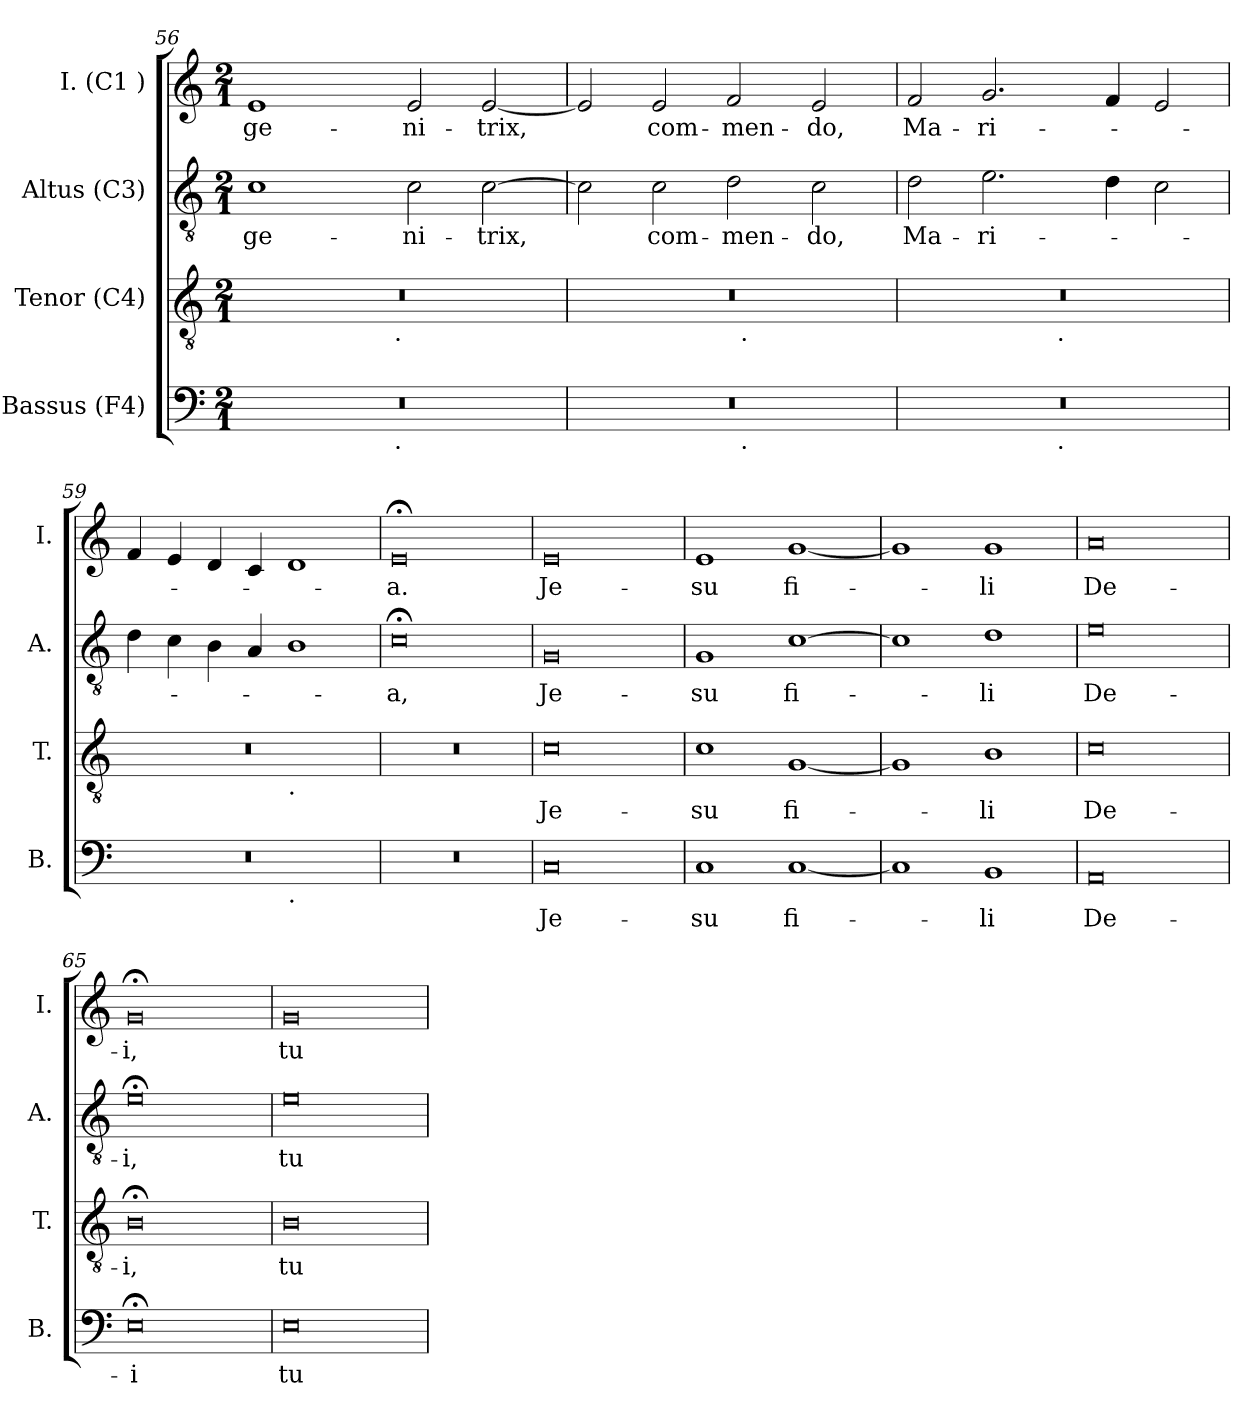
**kern	**text	**kern	**text	**kern	**text	**kern	**text
*part4	*part4	*part3	*part3	*part2	*part2	*part1	*part1
*staff4	*staff4	*staff3	*staff3	*staff2	*staff2	*staff1	*staff1
*I"Bassus (F4)	*	*I"Tenor (C4)	*	*I"Altus (C3)	*	*I"I. (C1 )	*
*I'B.	*	*I'T.	*	*I'A.	*	*I'I.	*
*clefF4	*	*clefGv2	*	*clefGv2	*	*clefG2	*
*k[]	*	*k[]	*	*k[]	*	*k[]	*
*C:	*	*C:	*	*C:	*	*C:	*
*M2/1	*	*M2/1	*	*M2/1	*	*M2/1	*
=56	=56	=56	=56	=56	=56	=56	=56
!	!	!	!	!	!LO:LY:b	!	!LO:LY:b
*^	*	*^	*	*	*	*	*
0r	2ryy	.	0r	2ryy	.	1c	ge-	1e	ge-
.	4...ryy	.	.	4...ryy	.	.	.	.	.
!	!	!	!	!LO:TX:b:t=.	!	!	!	!	!
!	!LO:TX:b:t=.	!	!	!	!	!	!	!	!
.	1ryy	.	.	1ryy	.	.	.	.	.
!	!	!	!	!	!	!	!LO:LY:b	!	!LO:LY:b
.	.	.	.	.	.	2c\	-ni-	2e/	-ni-
!	!	!	!	!	!	!	!LO:LY:b	!	!LO:LY:b
.	.	.	.	.	.	[<2c\	-trix,	[<2e/	-trix,
.	32ryy	.	.	32ryy	.	.	.	.	.
!!LO:LB:g=z
=57	=57	=57	=57	=57	=57	=57	=57	=57	=57
0r	1ryy	.	0r	1ryy	.	2c\]	.	2e/]	.
!	!	!	!	!	!	!	!LO:LY:b	!	!LO:LY:b
.	.	.	.	.	.	2c\	com-	2e/	com-
!	!	!	!	!	!	!	!LO:LY:b:rj	!	!LO:LY:b:rj
.	32ryy	.	.	32ryy	.	2d\	-men-	2f/	-men-
!	!	!	!	!LO:TX:b:t=.	!	!	!	!	!
!	!LO:TX:b:t=.	!	!	!	!	!	!	!	!
.	2ryy	.	.	2ryy	.	.	.	.	.
!	!	!	!	!	!	!	!LO:LY:b	!	!LO:LY:b
.	.	.	.	.	.	2c\	-do,	2e/	-do,
.	4...ryy	.	.	4...ryy	.	.	.	.	.
=58	=58	=58	=58	=58	=58	=58	=58	=58	=58
!	!	!	!	!	!	!	!LO:LY:b	!	!LO:LY:b
0r	1ryy	.	0r	1ryy	.	2d\	Ma-	2f/	Ma-
!	!	!	!	!	!	!	!LO:LY:b	!	!LO:LY:b
.	.	.	.	.	.	2.e\	-ri-	2.g/	-ri-
!	!	!	!	!LO:TX:b:t=.	!	!	!	!	!
!	!LO:TX:b:t=.	!	!	!	!	!	!	!	!
.	1ryy	.	.	1ryy	.	.	.	.	.
.	.	.	.	.	.	4d\	.	4f/	.
.	.	.	.	.	.	2c\	.	2e/	.
=59	=59	=59	=59	=59	=59	=59	=59	=59	=59
0r	1ryy	.	0r	1ryy	.	4d\	.	4f/	.
.	.	.	.	.	.	4c\	.	4e/	.
.	.	.	.	.	.	4B\	.	4d/	.
.	.	.	.	.	.	4A/	.	4c/	.
!	!	!	!	!LO:TX:b:t=.	!	!	!	!	!
!	!LO:TX:b:t=.	!	!	!	!	!	!	!	!
.	1ryy	.	.	1ryy	.	1B	.	1d	.
=60	=60	=60	=60	=60	=60	=60	=60	=60	=60
!	!	!	!	!	!	!	!LO:LY:b:rj	!	!LO:LY:b:rj
*v	*v	*	*	*	*	*	*	*	*
*	*	*v	*v	*	*	*	*	*
0r	.	0r	.	0c;<	-a,	0e;	-a.
=61	=61	=61	=61	=61	=61	=61	=61
!	!LO:LY:b:rj	!	!LO:LY:b:rj	!	!LO:LY:b:rj	!	!LO:LY:b:rj
0C	Je-	0c	Je-	0G	Je-	0e	Je-
=62	=62	=62	=62	=62	=62	=62	=62
!	!LO:LY:b	!	!LO:LY:b	!	!LO:LY:b	!	!LO:LY:b
1C	-su	1c	-su	1G	-su	1e	-su
!	!LO:LY:b	!	!LO:LY:b	!	!LO:LY:b	!	!LO:LY:b
[<1C	fi-	[<1G	fi-	[>1c	fi-	[<1g	fi-
=63	=63	=63	=63	=63	=63	=63	=63
1C]	.	1G]	.	1c]	.	1g]	.
!	!LO:LY:b:rj	!	!LO:LY:b:rj	!	!LO:LY:b:rj	!	!LO:LY:b:rj
1BB	-li	1B	-li	1d	-li	1g	-li
!!LO:LB:g=z
=64	=64	=64	=64	=64	=64	=64	=64
!	!LO:LY:b:rj	!	!LO:LY:b:rj	!	!LO:LY:b:rj	!	!LO:LY:b:rj
0AA	De-	0c	De-	0e	De-	0a	De-
=65	=65	=65	=65	=65	=65	=65	=65
!	!LO:LY:b:rj	!	!LO:LY:b:rj	!	!LO:LY:b:rj	!	!LO:LY:b:rj
0E;<	-i	0B;<	-i,	0e;<	-i,	0g;	-i,
=66	=66	=66	=66	=66	=66	=66	=66
!	!LO:LY:b:rj	!	!LO:LY:b:rj	!	!LO:LY:b:rj	!	!LO:LY:b:rj
0E	tu	0B	tu	0e	tu	0g	tu
=	=	=	=	=	=	=	=
*-	*-	*-	*-	*-	*-	*-	*-
